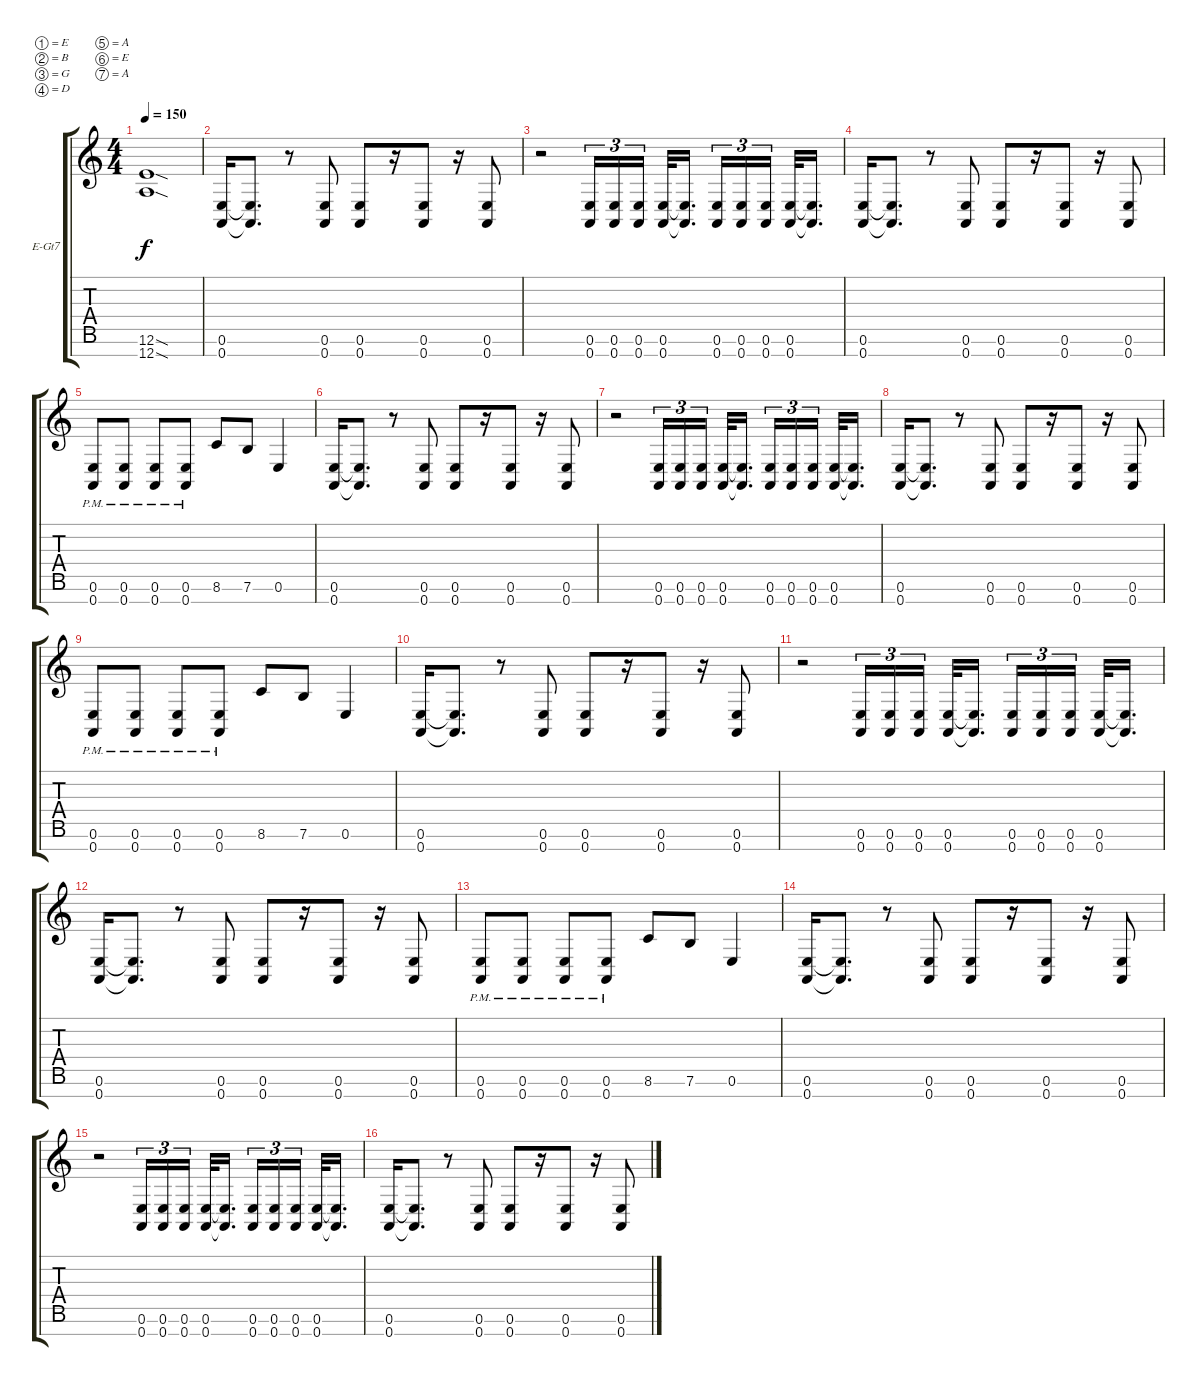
\bracketExtendMode groupsimilarinstruments
\firstSystemTrackNameOrientation horizontal
\otherSystemsTrackNameOrientation horizontal
\track ("VINCHO" "E-Gt7") {instrument overdrivenguitar}
\staff {score tabs}
\tuning (E4 B3 G3 D3 A2 E2 A1)
\ts (4 4)
\tempo 150
\clef g2
\ks c
(12.6{sod} 12.7{sod}).1{dy f} |
(0.6 0.7).16 (0.6{t} 0.7{t}).8{d} r.8 (0.6 0.7).8 (0.6 0.7).8 r.16 (0.6 0.7).8 r.16 (0.6 0.7).8 |
r.2 (0.6 0.7).16{tu (3 2)} (0.6 0.7).16{tu (3 2)} (0.6 0.7).16{tu (3 2)} (0.6 0.7).32 (0.6{t} 0.7{t}).16{d} (0.6 0.7).16{tu (3 2)} (0.6 0.7).16{tu (3 2)} (0.6 0.7).16{tu (3 2)} (0.6 0.7).32 (0.6{t} 0.7{t}).16{d} |
(0.6 0.7).16 (0.6{t} 0.7{t}).8{d} r.8 (0.6 0.7).8 (0.6 0.7).8 r.16 (0.6 0.7).8 r.16 (0.6 0.7).8 |
(0.6{pm} 0.7{pm}).8 (0.6{pm} 0.7{pm}).8 (0.6{pm} 0.7{pm}).8 (0.6{pm} 0.7{pm}).8 8.6.8 7.6.8 0.6.4 |
(0.6 0.7).16 (0.6{t} 0.7{t}).8{d} r.8 (0.6 0.7).8 (0.6 0.7).8 r.16 (0.6 0.7).8 r.16 (0.6 0.7).8 |
r.2 (0.6 0.7).16{tu (3 2)} (0.6 0.7).16{tu (3 2)} (0.6 0.7).16{tu (3 2)} (0.6 0.7).32 (0.6{t} 0.7{t}).16{d} (0.6 0.7).16{tu (3 2)} (0.6 0.7).16{tu (3 2)} (0.6 0.7).16{tu (3 2)} (0.6 0.7).32 (0.6{t} 0.7{t}).16{d} |
(0.6 0.7).16 (0.6{t} 0.7{t}).8{d} r.8 (0.6 0.7).8 (0.6 0.7).8 r.16 (0.6 0.7).8 r.16 (0.6 0.7).8 |
(0.6{pm} 0.7{pm}).8 (0.6{pm} 0.7{pm}).8 (0.6{pm} 0.7{pm}).8 (0.6{pm} 0.7{pm}).8 8.6.8 7.6.8 0.6.4 |
(0.6 0.7).16 (0.6{t} 0.7{t}).8{d} r.8 (0.6 0.7).8 (0.6 0.7).8 r.16 (0.6 0.7).8 r.16 (0.6 0.7).8 |
r.2 (0.6 0.7).16{tu (3 2)} (0.6 0.7).16{tu (3 2)} (0.6 0.7).16{tu (3 2)} (0.6 0.7).32 (0.6{t} 0.7{t}).16{d} (0.6 0.7).16{tu (3 2)} (0.6 0.7).16{tu (3 2)} (0.6 0.7).16{tu (3 2)} (0.6 0.7).32 (0.6{t} 0.7{t}).16{d} |
(0.6 0.7).16 (0.6{t} 0.7{t}).8{d} r.8 (0.6 0.7).8 (0.6 0.7).8 r.16 (0.6 0.7).8 r.16 (0.6 0.7).8 |
(0.6{pm} 0.7{pm}).8 (0.6{pm} 0.7{pm}).8 (0.6{pm} 0.7{pm}).8 (0.6{pm} 0.7{pm}).8 8.6.8 7.6.8 0.6.4 |
(0.6 0.7).16 (0.6{t} 0.7{t}).8{d} r.8 (0.6 0.7).8 (0.6 0.7).8 r.16 (0.6 0.7).8 r.16 (0.6 0.7).8 |
r.2 (0.6 0.7).16{tu (3 2)} (0.6 0.7).16{tu (3 2)} (0.6 0.7).16{tu (3 2)} (0.6 0.7).32 (0.6{t} 0.7{t}).16{d} (0.6 0.7).16{tu (3 2)} (0.6 0.7).16{tu (3 2)} (0.6 0.7).16{tu (3 2)} (0.6 0.7).32 (0.6{t} 0.7{t}).16{d} |
(0.6 0.7).16 (0.6{t} 0.7{t}).8{d} r.8 (0.6 0.7).8 (0.6 0.7).8 r.16 (0.6 0.7).8 r.16 (0.6 0.7).8
